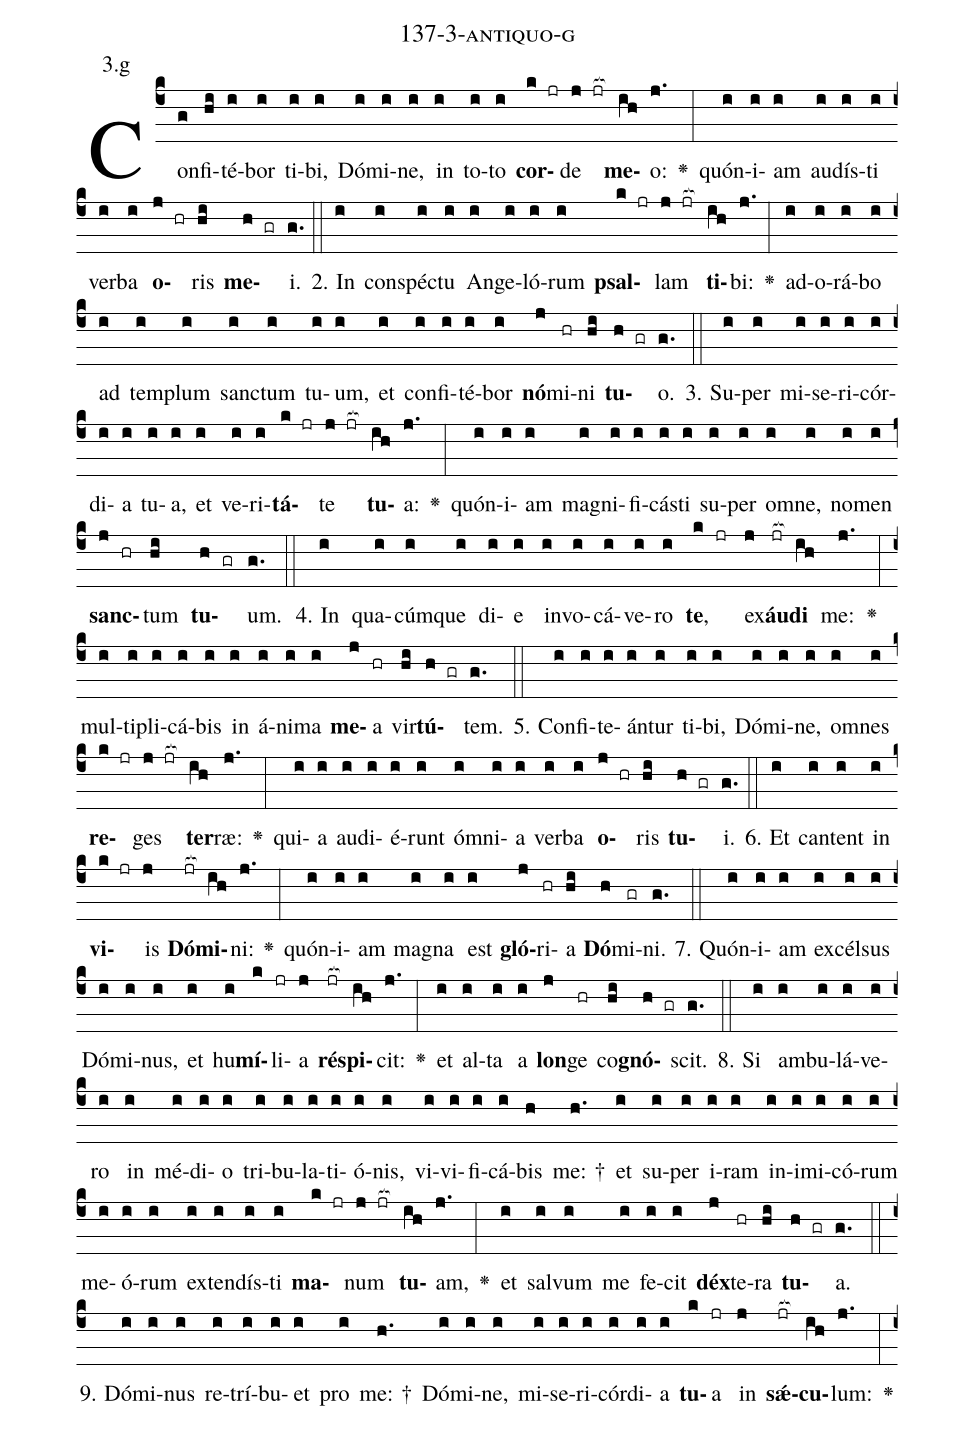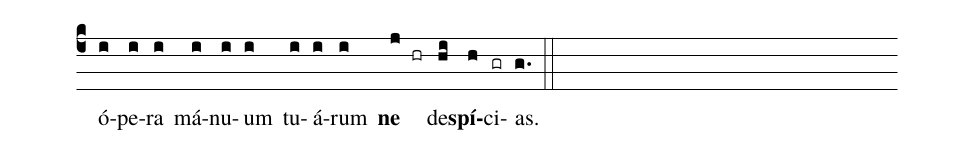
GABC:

name: 137-3-antiquo-g;
annotation: 3.g;
%%
(c4)Con(g)fi(hi)té(i)bor(i) ti(i)bi,(i) Dó(i)mi(i)ne,(i) in(i) to(i)to(i) <b>cor</b>(k jr)de(j jr[ocb:1{]) <b>me</b>(ih[ocb:0}])o:(j.) <v>\greheightstar</v>(:) quón(i)i(i)am(i) au(i)dís(i)ti(i) ver(i)ba(i) <b>o</b>(j hr)ris(hi) <b>me</b>(h gr)i.(g.) (::)
2. In(i) con(i)spéc(i)tu(i) An(i)ge(i)ló(i)rum(i) <b>psal</b>(k jr)lam(j jr[ocb:1{]) <b>ti</b>(ih[ocb:0}])bi:(j.) <v>\greheightstar</v>(:) ad(i)o(i)rá(i)bo(i) ad(i) tem(i)plum(i) sanc(i)tum(i) tu(i)um,(i) et(i) con(i)fi(i)té(i)bor(i) <b>nó</b>(j)mi(hr)ni(hi) <b>tu</b>(h gr)o.(g.) (::)
3. Su(i)per(i) mi(i)se(i)ri(i)cór(i)di(i)a(i) tu(i)a,(i) et(i) ve(i)ri(i)<b>tá</b>(k jr)te(j jr[ocb:1{]) <b>tu</b>(ih[ocb:0}])a:(j.) <v>\greheightstar</v>(:) quón(i)i(i)am(i) ma(i)gni(i)fi(i)cás(i)ti(i) su(i)per(i) om(i)ne,(i) no(i)men(i) <b>sanc</b>(j hr)tum(hi) <b>tu</b>(h gr)um.(g.) (::)
4. In(i) qua(i)cúm(i)que(i) di(i)e(i) in(i)vo(i)cá(i)ve(i)ro(i) <b>te</b>,(k jr) ex(j)<b>áu</b>(jr[ocb:1{])<b>di</b>(ih[ocb:0}]) me:(j.) <v>\greheightstar</v>(:) mul(i)ti(i)pli(i)cá(i)bis(i) in(i) á(i)ni(i)ma(i) <b>me</b>(j)a(hr) vir(hi)<b>tú</b>(h gr)tem.(g.) (::)
5. Con(i)fi(i)te(i)án(i)tur(i) ti(i)bi,(i) Dó(i)mi(i)ne,(i) om(i)nes(i) <b>re</b>(k jr)ges(j jr[ocb:1{]) <b>ter</b>(ih[ocb:0}])ræ:(j.) <v>\greheightstar</v>(:) qui(i)a(i) au(i)di(i)é(i)runt(i) óm(i)ni(i)a(i) ver(i)ba(i) <b>o</b>(j hr)ris(hi) <b>tu</b>(h gr)i.(g.) (::)
6. Et(i) can(i)tent(i) in(i) <b>vi</b>(k jr)is(j) <b>Dó</b>(jr[ocb:1{])<b>mi</b>(ih[ocb:0}])ni:(j.) <v>\greheightstar</v>(:) quón(i)i(i)am(i) ma(i)gna(i) est(i) <b>gló</b>(j)ri(hr)a(hi) <b>Dó</b>(h)mi(gr)ni.(g.) (::)
7. Quón(i)i(i)am(i) ex(i)cél(i)sus(i) Dó(i)mi(i)nus,(i) et(i) hu(i)<b>mí</b>(k)li(jr)a(j) <b>ré</b>(jr[ocb:1{])<b>spi</b>(ih[ocb:0}])cit:(j.) <v>\greheightstar</v>(:) et(i) al(i)ta(i) a(i) <b>lon</b>(j)ge(hr) co(hi)<b>gnó</b>(h gr)scit.(g.) (::)
8. Si(i) am(i)bu(i)lá(i)ve(i)ro(i) in(i) mé(i)di(i)o(i) tri(i)bu(i)la(i)ti(i)ó(i)nis,(i) vi(i)vi(i)fi(i)cá(i)bis(h) me: †(h.) et(i) su(i)per(i) i(i)ram(i) in(i)i(i)mi(i)có(i)rum(i) me(i)ó(i)rum(i) ex(i)ten(i)dís(i)ti(i) <b>ma</b>(k jr)num(j jr[ocb:1{]) <b>tu</b>(ih[ocb:0}])am,(j.) <v>\greheightstar</v>(:) et(i) sal(i)vum(i) me(i) fe(i)cit(i) <b>déx</b>(j)te(hr)ra(hi) <b>tu</b>(h gr)a.(g.) (::)
9. Dó(i)mi(i)nus(i) re(i)trí(i)bu(i)et(i) pro(i) me: †(h.) Dó(i)mi(i)ne,(i) mi(i)se(i)ri(i)cór(i)di(i)a(i) <b>tu</b>(k)a(jr) in(j) <b>sǽ</b>(jr[ocb:1{])<b>cu</b>(ih[ocb:0}])lum:(j.) <v>\greheightstar</v>(:) ó(i)pe(i)ra(i) má(i)nu(i)um(i) tu(i)á(i)rum(i) <b>ne</b>(j hr) de(hi)<b>spí</b>(h)ci(gr)as.(g.) (::)
